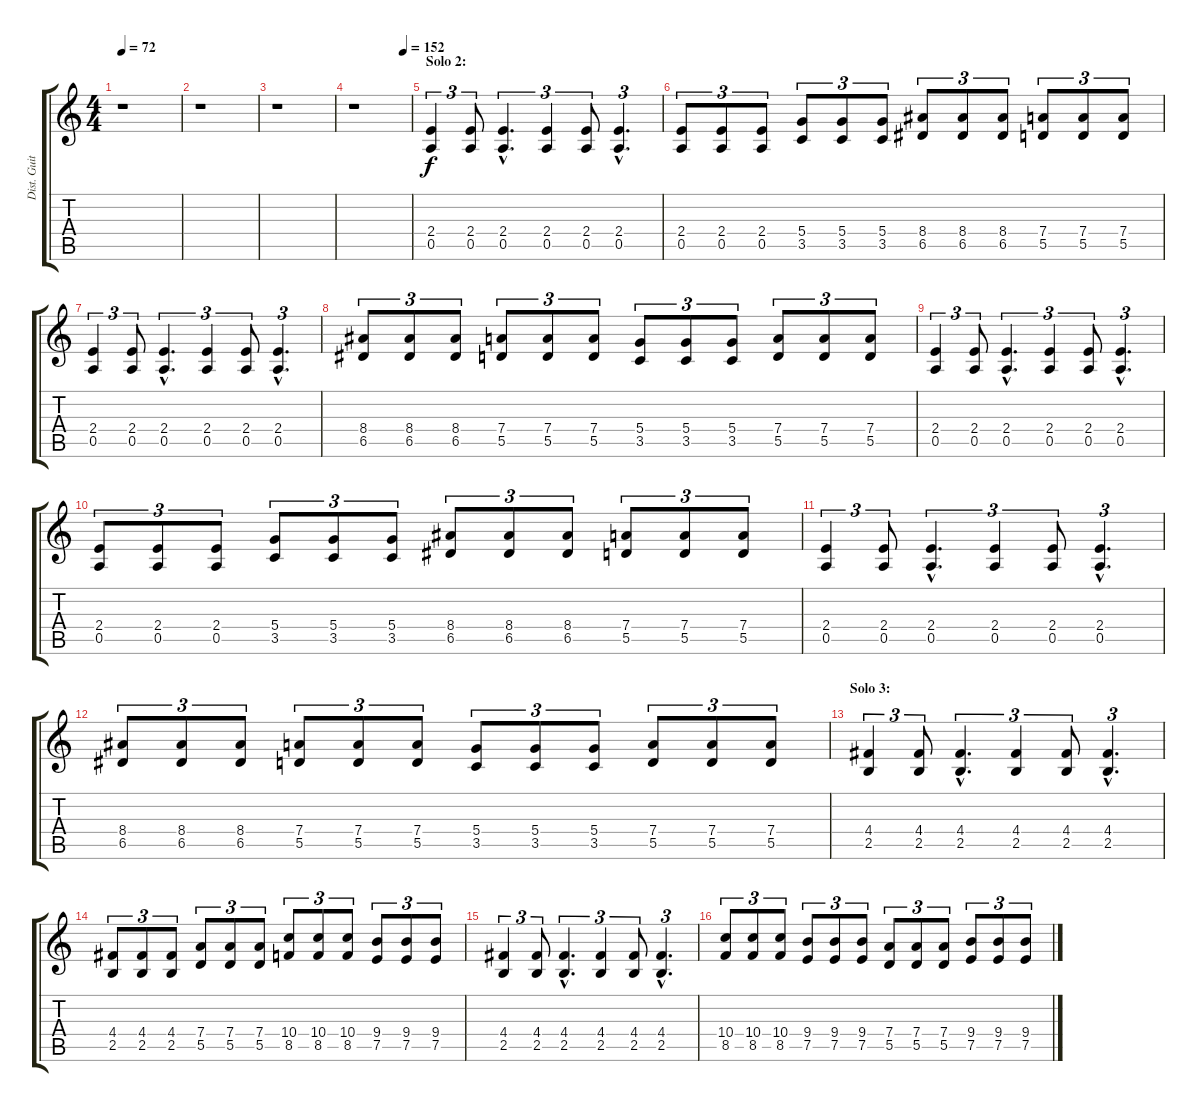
\track ("Dist. Guitar 2" "Dist. Guit") {instrument overdrivenguitar}
\staff {score tabs}
\tuning (E4 B3 G3 D3 A2 E2) {hide}
\ts (4 4)
\tempo 72
\clef g2
\ks c
r.1{dy f} |
r.1 |
r.1 |
\tempo (152 0.875)
r.1 |
\section ("" "Solo 2:")
(2.4 0.5).4{tu (3 2)} (2.4 0.5).8{tu (3 2)} (2.4{hac} 0.5{hac}).4{d tu (3 2)} (2.4 0.5).4{tu (3 2)} (2.4 0.5).8{tu (3 2)} (2.4{hac} 0.5{hac}).4{d tu (3 2)} |
(2.4 0.5).8{tu (3 2)} (2.4 0.5).8{tu (3 2)} (2.4 0.5).8{tu (3 2)} (5.4 3.5).8{tu (3 2)} (5.4 3.5).8{tu (3 2)} (5.4 3.5).8{tu (3 2)} (8.4 6.5).8{tu (3 2)} (8.4 6.5).8{tu (3 2)} (8.4 6.5).8{tu (3 2)} (7.4 5.5).8{tu (3 2)} (7.4 5.5).8{tu (3 2)} (7.4 5.5).8{tu (3 2)} |
(2.4 0.5).4{tu (3 2)} (2.4 0.5).8{tu (3 2)} (2.4{hac} 0.5{hac}).4{d tu (3 2)} (2.4 0.5).4{tu (3 2)} (2.4 0.5).8{tu (3 2)} (2.4{hac} 0.5{hac}).4{d tu (3 2)} |
(8.4 6.5).8{tu (3 2)} (8.4 6.5).8{tu (3 2)} (8.4 6.5).8{tu (3 2)} (7.4 5.5).8{tu (3 2)} (7.4 5.5).8{tu (3 2)} (7.4 5.5).8{tu (3 2)} (5.4 3.5).8{tu (3 2)} (5.4 3.5).8{tu (3 2)} (5.4 3.5).8{tu (3 2)} (7.4 5.5).8{tu (3 2)} (7.4 5.5).8{tu (3 2)} (7.4 5.5).8{tu (3 2)} |
(2.4 0.5).4{tu (3 2)} (2.4 0.5).8{tu (3 2)} (2.4{hac} 0.5{hac}).4{d tu (3 2)} (2.4 0.5).4{tu (3 2)} (2.4 0.5).8{tu (3 2)} (2.4{hac} 0.5{hac}).4{d tu (3 2)} |
(2.4 0.5).8{tu (3 2)} (2.4 0.5).8{tu (3 2)} (2.4 0.5).8{tu (3 2)} (5.4 3.5).8{tu (3 2)} (5.4 3.5).8{tu (3 2)} (5.4 3.5).8{tu (3 2)} (8.4 6.5).8{tu (3 2)} (8.4 6.5).8{tu (3 2)} (8.4 6.5).8{tu (3 2)} (7.4 5.5).8{tu (3 2)} (7.4 5.5).8{tu (3 2)} (7.4 5.5).8{tu (3 2)} |
(2.4 0.5).4{tu (3 2)} (2.4 0.5).8{tu (3 2)} (2.4{hac} 0.5{hac}).4{d tu (3 2)} (2.4 0.5).4{tu (3 2)} (2.4 0.5).8{tu (3 2)} (2.4{hac} 0.5{hac}).4{d tu (3 2)} |
(8.4 6.5).8{tu (3 2)} (8.4 6.5).8{tu (3 2)} (8.4 6.5).8{tu (3 2)} (7.4 5.5).8{tu (3 2)} (7.4 5.5).8{tu (3 2)} (7.4 5.5).8{tu (3 2)} (5.4 3.5).8{tu (3 2)} (5.4 3.5).8{tu (3 2)} (5.4 3.5).8{tu (3 2)} (7.4 5.5).8{tu (3 2)} (7.4 5.5).8{tu (3 2)} (7.4 5.5).8{tu (3 2)} |
\section ("" "Solo 3:")
(4.4 2.5).4{tu (3 2)} (4.4 2.5).8{tu (3 2)} (4.4{hac} 2.5{hac}).4{d tu (3 2)} (4.4 2.5).4{tu (3 2)} (4.4 2.5).8{tu (3 2)} (4.4{hac} 2.5{hac}).4{d tu (3 2)} |
(4.4 2.5).8{tu (3 2)} (4.4 2.5).8{tu (3 2)} (4.4 2.5).8{tu (3 2)} (7.4 5.5).8{tu (3 2)} (7.4 5.5).8{tu (3 2)} (7.4 5.5).8{tu (3 2)} (10.4 8.5).8{tu (3 2)} (10.4 8.5).8{tu (3 2)} (10.4 8.5).8{tu (3 2)} (9.4 7.5).8{tu (3 2)} (9.4 7.5).8{tu (3 2)} (9.4 7.5).8{tu (3 2)} |
(4.4 2.5).4{tu (3 2)} (4.4 2.5).8{tu (3 2)} (4.4{hac} 2.5{hac}).4{d tu (3 2)} (4.4 2.5).4{tu (3 2)} (4.4 2.5).8{tu (3 2)} (4.4{hac} 2.5{hac}).4{d tu (3 2)} |
(10.4 8.5).8{tu (3 2)} (10.4 8.5).8{tu (3 2)} (10.4 8.5).8{tu (3 2)} (9.4 7.5).8{tu (3 2)} (9.4 7.5).8{tu (3 2)} (9.4 7.5).8{tu (3 2)} (7.4 5.5).8{tu (3 2)} (7.4 5.5).8{tu (3 2)} (7.4 5.5).8{tu (3 2)} (9.4 7.5).8{tu (3 2)} (9.4 7.5).8{tu (3 2)} (9.4 7.5).8{tu (3 2)}
